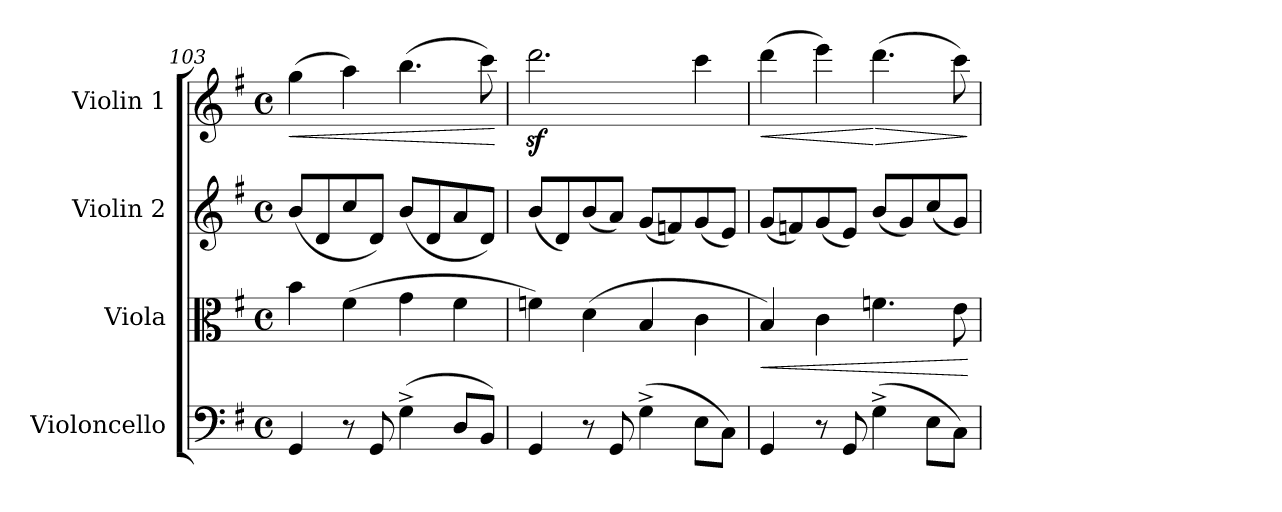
**kern	**kern	**dynam	**kern	**kern	**dynam
*part4	*part3	*part3	*part2	*part1	*part1
*staff4	*staff3	*staff3	*staff2	*staff1	*staff1
*I"Violoncello	*I"Viola	*	*I"Violin 2	*I"Violin 1	*
*I'Vc	*I'Vla	*	*I'Vln	*I'Vln	*
!!LO:PB:g=z
*clefF4	*clefC3	*	*clefG2	*clefG2	*
*k[f#]	*k[f#]	*	*k[f#]	*k[f#]	*
*M4/4	*M4/4	*	*M4/4	*M4/4	*
*met(c)	*met(c)	*	*met(c)	*met(c)	*
=103	=103	=103	=103	=103	=103
!	!	!	!	!	!LO:HP:b
4GG/	4b\	.	(8b/L	(4gg\	<
.	.	.	8d/	.	.
8r	(4f#\	.	8cc/	4aa\)	.
8GG/	.	.	8d/J)	.	.
(4G^\	4g\	.	(8b/L	(4.bb\	.
.	.	.	8d/	.	.
8D/L	4f#\	.	8a/	.	.
8BB/J)	.	.	8d/J)	8ccc\)	.
.	.	.	.	.	[
=104	=104	=104	=104	=104	=104
4GG/	4fn\)	.	(8b/L	2.dddz<\	.
.	.	.	8d/)	.	.
8r	(4d\	.	(8b/	.	.
8GG/	.	.	8a/J)	.	.
(4G^\	4B/	.	(8g/L	.	.
.	.	.	8fn/)	.	.
8E\L	4c\	.	(8g/	4ccc\	.
8C\J)	.	.	8e/J)	.	.
=105	=105	=105	=105	=105	=105
!	!	!LO:HP:b	!	!	!LO:HP:b
4GG/	4B/)	<	(8g/L	(4ddd\	<
.	.	.	8fn/)	.	.
8r	4c\	.	(8g/	4eee\)	.
8GG/	.	.	8e/J)	.	.
!	!	!	!	!	!LO:HP:n=1:b
(4G^\	4.fn\	.	(8b/L	(4.ddd\	[ >
.	.	.	8g/)	.	.
8E\L	.	.	(8cc/	.	.
8C\J)	8e\	.	8g/J)	8ccc\)	.
.	.	[	.	.	]
=	=	=	=	=	=
*-	*-	*-	*-	*-	*-
